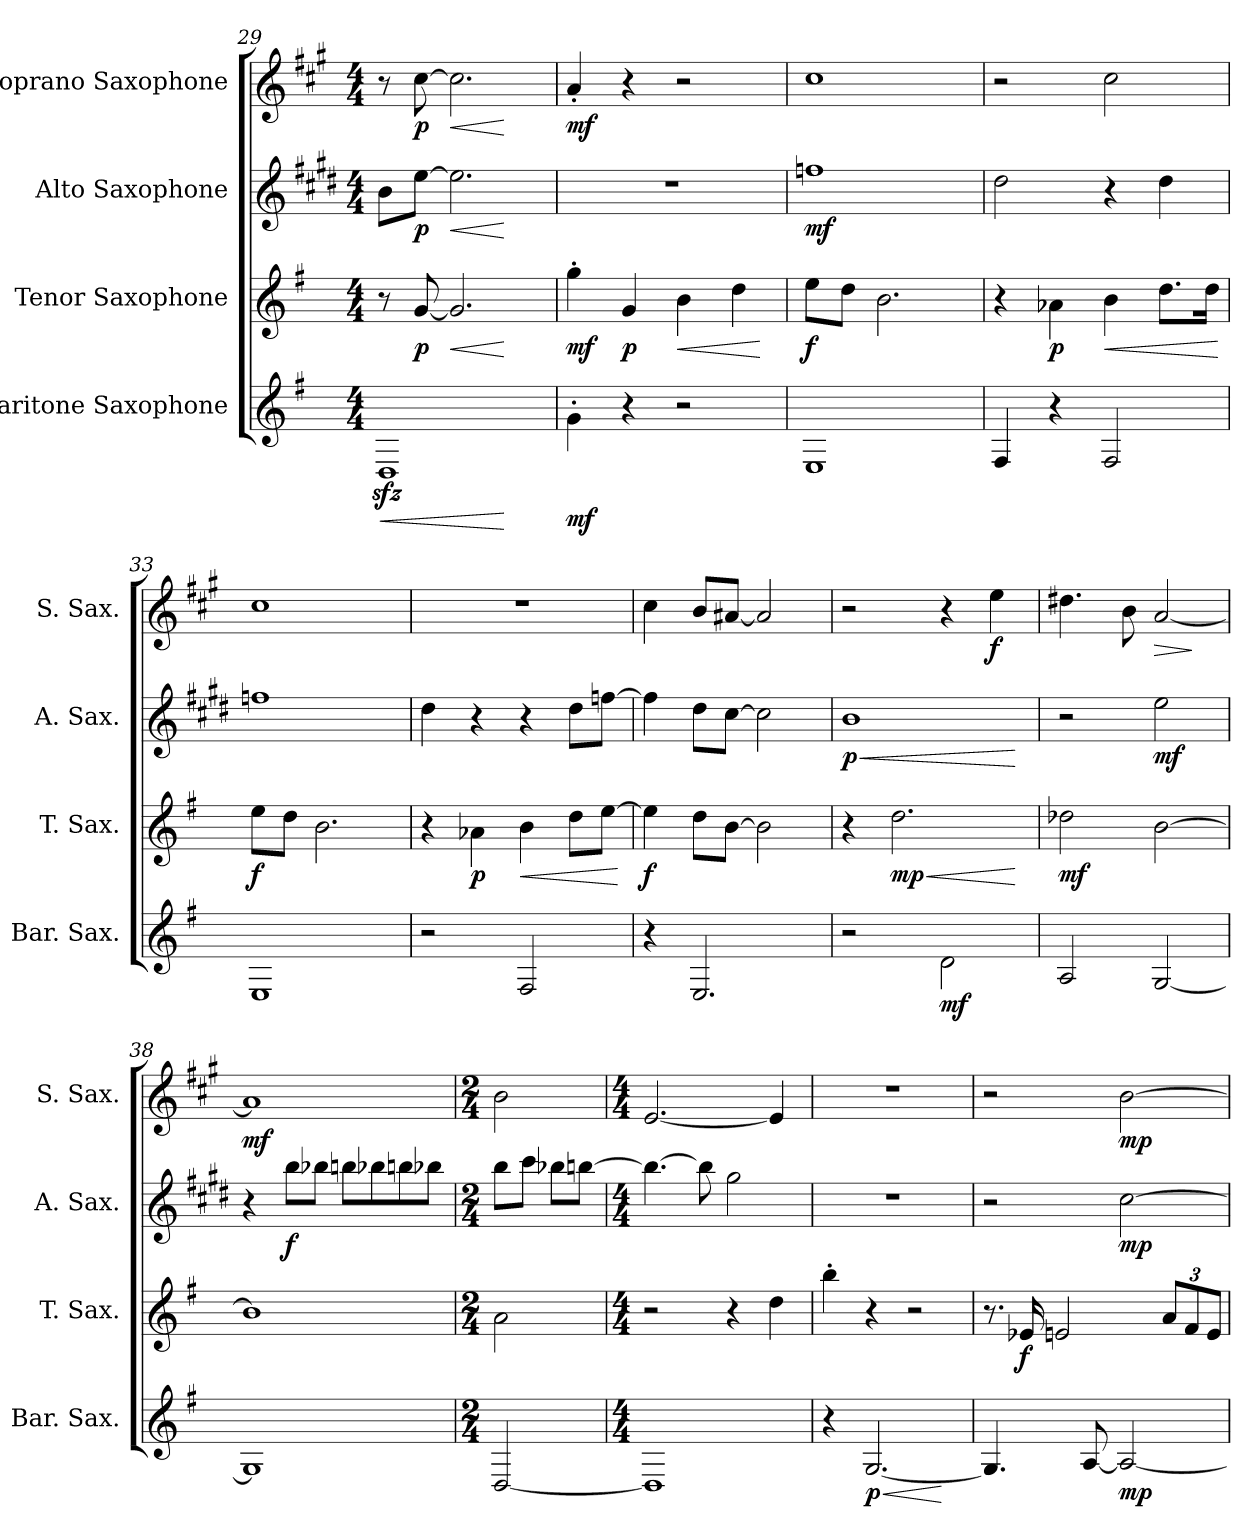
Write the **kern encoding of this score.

**kern	**dynam	**kern	**dynam	**kern	**dynam	**kern	**dynam
*part4	*part4	*part3	*part3	*part2	*part2	*part1	*part1
*staff4	*staff4	*staff3	*staff3	*staff2	*staff2	*staff1	*staff1
*I"Baritone Saxophone	*	*I"Tenor Saxophone	*	*I"Alto Saxophone	*	*I"Soprano Saxophone	*
*I'Bar. Sax.	*	*I'T. Sax.	*	*I'A. Sax.	*	*I'S. Sax.	*
*clefG2	*	*clefG2	*	*clefG2	*	*clefG2	*
*ITrd12c21	*	*ITrd8c14	*	*ITrd5c9	*	*ITrd1c2	*
*k[f#]	*	*k[f#]	*	*k[f#]	*	*k[f#]	*
*M4/4	*	*M4/4	*	*M4/4	*	*M4/4	*
=29	=29	=29	=29	=29	=29	=29	=29
!	!LO:HP:b	!	!	!	!	!	!
1DDzz<	<	8r	.	8d\L	.	8r	.
!	!	!	!LO:DY:b	!	!LO:DY:b	!	!LO:DY:b
.	.	[8G/	p	[8g\J	p	[8b\	p
!	!	!	!LO:HP:b	!	!LO:HP:b	!	!LO:HP:b
.	.	2.G/]	<	2.g\]	<	2.b\]	<
.	[	.	[	.	[	.	[
=30	=30	=30	=30	=30	=30	=30	=30
!	!LO:DY:b	!	!LO:DY:b	!	!	!	!LO:DY:b
4G'\	mf	4g'\	mf	1r	.	4g'/	mf
!	!	!	!LO:DY:b	!	!	!	!
4r	.	4G/	p	.	.	4r	.
!	!	!	!LO:HP:b	!	!	!	!
2r	.	4B\	<	.	.	2r	.
.	.	4d\	.	.	.	.	.
.	.	.	[	.	.	.	.
=31	=31	=31	=31	=31	=31	=31	=31
!	!	!	!LO:DY:b	!	!LO:DY:b	!	!
1EE	.	8e\L	f	1a-X	mf	1b	.
.	.	8d\J	.	.	.	.	.
.	.	2.B\	.	.	.	.	.
=32	=32	=32	=32	=32	=32	=32	=32
4FF#/	.	4r	.	2f#\	.	2r	.
!	!	!	!LO:DY:b	!	!	!	!
4r	.	4A-X\	p	.	.	.	.
!	!	!	!LO:HP:b	!	!	!	!
2FF#/	.	4B\	<	4r	.	2b\	.
.	.	8.d\L	.	4f#\	.	.	.
.	.	16d\Jk	.	.	.	.	.
.	.	.	[	.	.	.	.
=33	=33	=33	=33	=33	=33	=33	=33
!	!	!	!LO:DY:b	!	!	!	!
1EE	.	8e\L	f	1a-X	.	1b	.
.	.	8d\J	.	.	.	.	.
.	.	2.B\	.	.	.	.	.
=34	=34	=34	=34	=34	=34	=34	=34
2r	.	4r	.	4f#\	.	1r	.
!	!	!	!LO:DY:b	!	!	!	!
.	.	4A-X\	p	4r	.	.	.
!	!	!	!LO:HP:b	!	!	!	!
2FF#/	.	4B\	<	4r	.	.	.
.	.	8d\L	.	8f#\L	.	.	.
.	.	[8e\J	.	[8a-X\J	.	.	.
.	.	.	[	.	.	.	.
!!LO:LB:g=z
=35	=35	=35	=35	=35	=35	=35	=35
!	!	!	!LO:DY:b	!	!	!	!
4r	.	4e\]	f	4a-\]	.	4b\	.
2.EE/	.	8d\L	.	8f#\L	.	8a/L	.
.	.	[8B\J	.	[8e\J	.	[8g#X/J	.
.	.	2B\]	.	2e\]	.	2g#/]	.
=36	=36	=36	=36	=36	=36	=36	=36
!	!	!	!	!	!LO:HP:b	!	!
!	!	!	!	!	!LO:DY:n=1:b	!	!
2r	.	4r	.	1d	< p	2r	.
!	!	!	!LO:HP:b	!	!	!	!
!	!	!	!LO:DY:n=1:b	!	!	!	!
.	.	2.d\	< mp	.	.	.	.
!	!LO:DY:b	!	!	!	!	!	!
2D\	mf	.	.	.	.	4r	.
!	!	!	!	!	!	!	!LO:DY:b
.	.	.	.	.	.	4dd\	f
.	.	.	[	.	[	.	.
=37	=37	=37	=37	=37	=37	=37	=37
!	!	!	!LO:DY:b	!	!	!	!
2AA/	.	2d-X\	mf	2r	.	4.cc#X\	.
.	.	.	.	.	.	8a\	.
!	!	!	!	!	!LO:DY:b	!	!LO:HP:b
[2GG/	.	[2B\	.	2g\	mf	[2g/	>
.	.	.	.	.	.	.	]
=38	=38	=38	=38	=38	=38	=38	=38
!	!	!	!	!	!	!	!LO:DY:b
1GG]	.	1B]	.	4r	.	1g]	mf
!	!	!	!	!	!LO:DY:b	!	!
.	.	.	.	8dd\L	f	.	.
.	.	.	.	8dd-X\J	.	.	.
.	.	.	.	8ddn\L	.	.	.
.	.	.	.	8dd-X\	.	.	.
.	.	.	.	8ddn\	.	.	.
.	.	.	.	8dd-X\J	.	.	.
=39	=39	=39	=39	=39	=39	=39	=39
*M2/4	*	*M2/4	*	*M2/4	*	*M2/4	*
[2DD/	.	2A\	.	8dd\L	.	2a\	.
.	.	.	.	8ee\J	.	.	.
.	.	.	.	8dd-X\L	.	.	.
.	.	.	.	[8ddn\J	.	.	.
=40	=40	=40	=40	=40	=40	=40	=40
*M4/4	*	*M4/4	*	*M4/4	*	*M4/4	*
1DD]	.	2r	.	4.dd\_	.	[2.d/	.
.	.	.	.	8dd\]	.	.	.
.	.	4r	.	2b\	.	.	.
.	.	4d\	.	.	.	4d/]	.
!!LO:LB:g=z
=41	=41	=41	=41	=41	=41	=41	=41
4r	.	4b'\	.	1r	.	1r	.
!	!LO:HP:b	!	!	!	!	!	!
!	!LO:DY:n=1:b	!	!	!	!	!	!
[2.GG/	< p	4r	.	.	.	.	.
.	.	2r	.	.	.	.	.
.	[	.	.	.	.	.	.
=42	=42	=42	=42	=42	=42	=42	=42
*	*	*	*	*	*	*MM116	*
4.GG/]	.	8.r	.	2r	.	2r	.
!	!	!	!LO:DY:b	!	!	!	!
.	.	16E-X/	f	.	.	.	.
.	.	2En/	.	.	.	.	.
[8AA/	.	.	.	.	.	.	.
!	!LO:DY:b	!	!	!	!LO:DY:b	!	!LO:DY:b
2AA/_	mp	.	.	[2e\	mp	[2a\	mp
*	*	*Xbrackettup	*	*	*	*	*
.	.	12A/L	.	.	.	.	.
.	.	12F#/	.	.	.	.	.
.	.	12E/J	.	.	.	.	.
=	=	=	=	=	=	=	=
*-	*-	*-	*-	*-	*-	*-	*-
